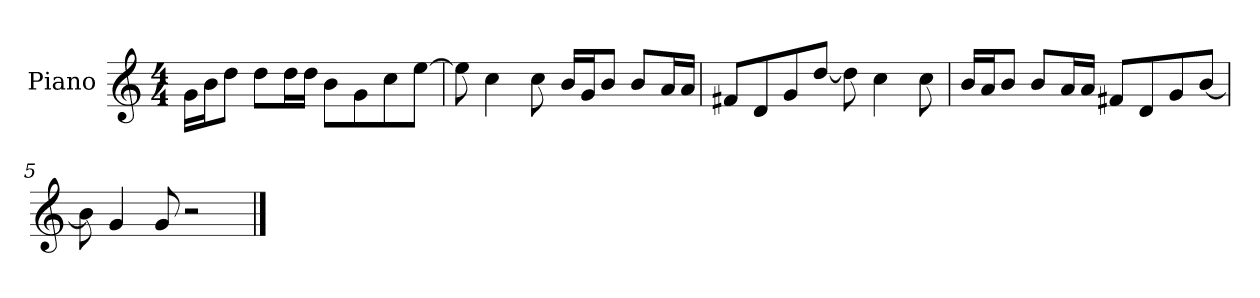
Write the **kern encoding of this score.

**kern
*part1
*staff1
*I"Piano
*I'P-no
*clefG2
*k[]
*M4/4
*MM90
=1
16g\LL
16b\J
8dd\J
8dd\L
16dd\L
16dd\JJ
8b\L
8g\
8cc\
[8ee\J
=2
8ee\]
4cc\
8cc\
16b/LL
16g/J
8b/J
8b/L
16a/L
16a/JJ
=3
8f#X/L
8d/
8g/
[8dd/J
8dd\]
4cc\
8cc\
=4
16b/LL
16a/J
8b/J
8b/L
16a/L
16a/JJ
8f#X/L
8d/
8g/
[8b/J
!!LO:LB:g=z
=5
8b\]
4g/
8g/
2r
==
*-
